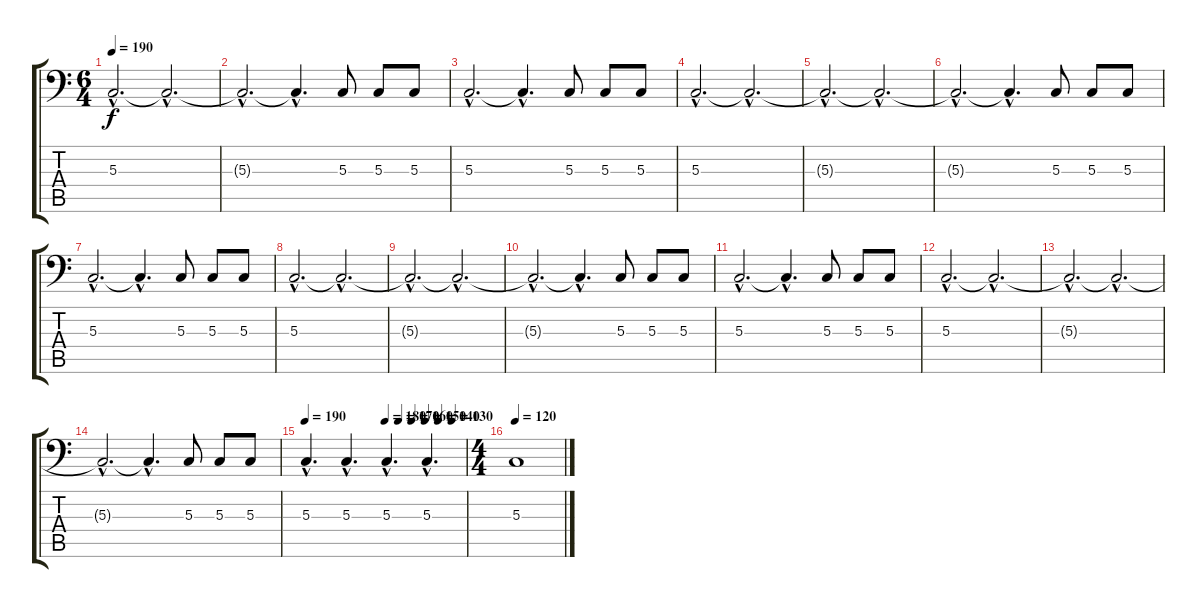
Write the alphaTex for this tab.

\track "" {instrument timpani}
\staff {score tabs}
\tuning (E3 B2 G2 D2 A0 E0) {hide}
\ts (6 4)
\tempo 190
\clef f4
\ks c
5.3{hac t}.2{d dy f} 5.3{hac t}.2{d} |
5.3{hac t}.2{d} 5.3{hac t}.4{d} 5.3.8 5.3.8 5.3.8 |
5.3{hac}.2{d} 5.3{hac t}.4{d} 5.3.8 5.3.8 5.3.8 |
5.3{hac}.2{d} 5.3{hac t}.2{d} |
5.3{hac t}.2{d} 5.3{hac t}.2{d} |
5.3{hac t}.2{d} 5.3{hac t}.4{d} 5.3.8 5.3.8 5.3.8 |
5.3{hac}.2{d} 5.3{hac t}.4{d} 5.3.8 5.3.8 5.3.8 |
5.3{hac}.2{d} 5.3{hac t}.2{d} |
5.3{hac t}.2{d} 5.3{hac t}.2{d} |
5.3{hac t}.2{d} 5.3{hac t}.4{d} 5.3.8 5.3.8 5.3.8 |
5.3{hac}.2{d} 5.3{hac t}.4{d} 5.3.8 5.3.8 5.3.8 |
5.3{hac}.2{d} 5.3{hac t}.2{d} |
5.3{hac t}.2{d} 5.3{hac t}.2{d} |
5.3{hac t}.2{d} 5.3{hac t}.4{d} 5.3.8 5.3.8 5.3.8 |
\tempo 190
\tempo (180 0.5)
\tempo (170 0.5833333333333334)
\tempo (160 0.6666666666666666)
\tempo (150 0.75)
\tempo (140 0.8333333333333334)
\tempo (130 0.9166666666666666)
5.3{hac}.4{d} 5.3{hac}.4{d} 5.3{hac}.4{d} 5.3{hac}.4{d} |
\ts (4 4)
\tempo 120
5.3.1
